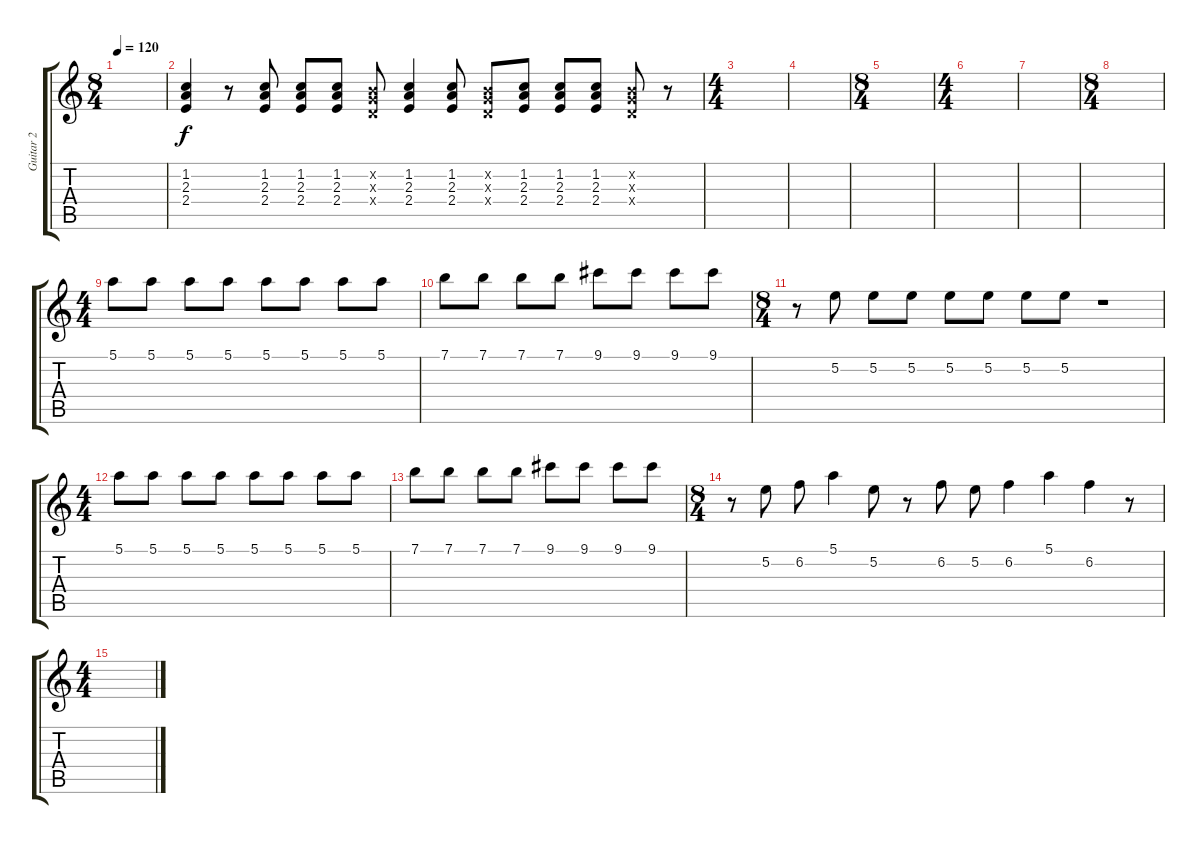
\track ("Guitar 2" "Guitar 2") {instrument electricguitarclean}
\staff {score tabs}
\tuning (E4 B3 G3 D3 A2 E2) {hide}
\ts (8 4)
\tempo 120
\clef g2
\ks c
|
(1.2 2.3 2.4).4 r.8 (1.2 2.3 2.4).8 (1.2 2.3 2.4).8 (1.2 2.3 2.4).8 (0.2{x} 0.3{x} 0.4{x}).8 (1.2 2.3 2.4).4 (1.2 2.3 2.4).8 (0.2{x} 0.3{x} 0.4{x}).8 (1.2 2.3 2.4).8 (1.2 2.3 2.4).8 (1.2 2.3 2.4).8 (0.2{x} 0.3{x} 0.4{x}).8 r.8 |
\ts (4 4)
|
|
\ts (8 4)
|
\ts (4 4)
|
|
\ts (8 4)
|
\ts (4 4)
5.1.8 5.1.8 5.1.8 5.1.8 5.1.8 5.1.8 5.1.8 5.1.8 |
7.1.8 7.1.8 7.1.8 7.1.8 9.1.8 9.1.8 9.1.8 9.1.8 |
\ts (8 4)
r.8 5.2.8 5.2.8 5.2.8 5.2.8 5.2.8 5.2.8 5.2.8 r.1 |
\ts (4 4)
5.1.8 5.1.8 5.1.8 5.1.8 5.1.8 5.1.8 5.1.8 5.1.8 |
7.1.8 7.1.8 7.1.8 7.1.8 9.1.8 9.1.8 9.1.8 9.1.8 |
\ts (8 4)
r.8 5.2.8 6.2.8 5.1.4 5.2.8 r.8 6.2.8 5.2.8 6.2.4 5.1.4 6.2.4 r.8 |
\ts (4 4)
